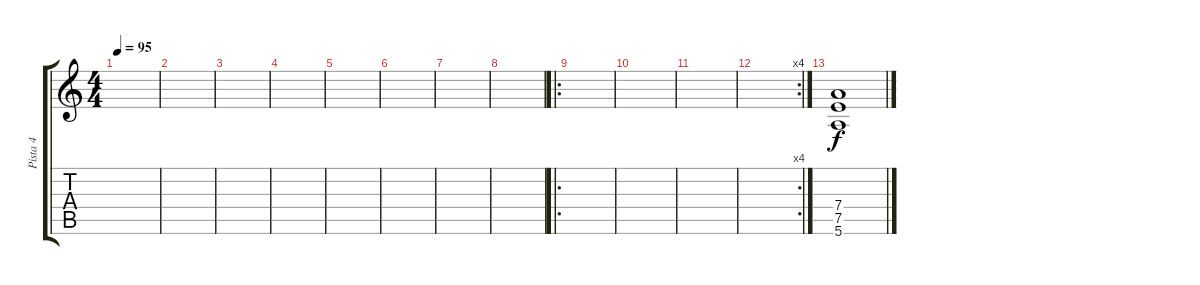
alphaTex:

\track ("Pista 4" "Pista 4") {instrument overdrivenguitar}
\staff {score tabs}
\tuning (E4 B3 G3 D3 A2 E2) {hide}
\ts (4 4)
\tempo 95
\clef g2
\ks c
|
|
|
|
|
|
|
|
\ro
|
|
|
\rc 4
|
(7.4 7.5 5.6).1
